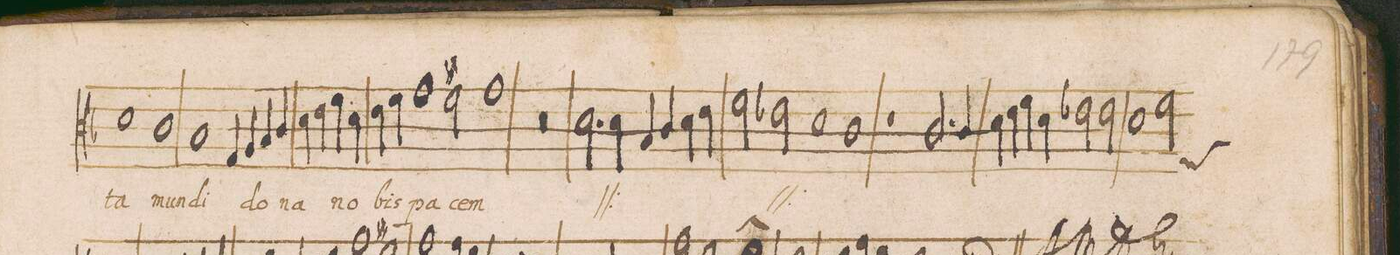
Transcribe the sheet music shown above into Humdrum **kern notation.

**kern	**text
*I"DISCANTVS	*
*clefC3	*
*k[b-]	*
*met(C|)	*
*M2/1	*
1d\	-ta
=40-	=40-
1c\	mun-
1B-/	-di
=41-	=41-
4G/	.
4A/	do-
4B-/	.
4c/	-na
4d\	.
4e\	.
4f\	no-
4d\	.
=42-	=42-
4e-i\	-bis
4f\	.
1g\	pa-
2f#X\	-cem
=43-	=43-
1g\	.
0r	.
=44-	=44-
*	*ij
2.d\	do-
4d\	-na
=45-	=45-
4B-/	no-
4c/	.
4d\	.
4e\	.
2fny\	.
2e-X\	-bis
=46-	=46-
1d\	pa-
1c\	-cem
*	*Xij
=47-	=47-
1r	.
2.c/	.
4c/	.
=48-	=48-
4d\	.
4eny\	.
4f\	.
4d\	.
2e-X\	.
2e-\	.
=49-	=49-
1d\	.
2f\	.
*-	*-
